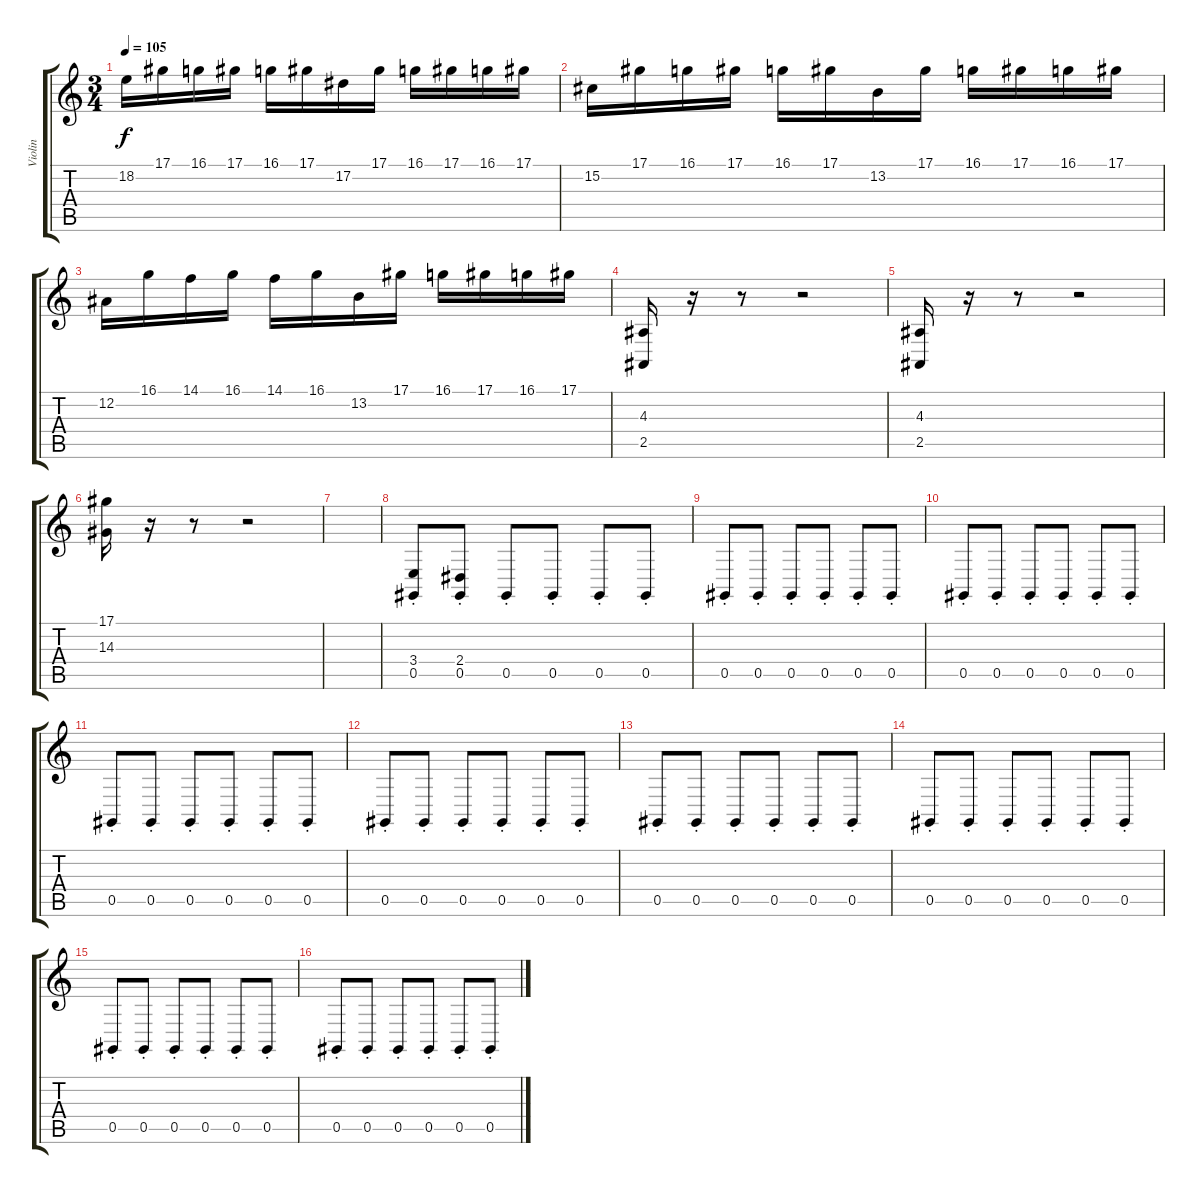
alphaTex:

\track ("Violin" "Violin") {instrument violin}
\staff {score tabs}
\tuning (Eb4 Bb3 Gb3 Db3 Ab2 Eb2) {hide}
\ts (3 4)
\tempo 105
\clef g2
\ks c
18.2.16{dy f} 17.1.16 16.1.16 17.1.16 16.1.16 17.1.16 17.2.16 17.1.16 16.1.16 17.1.16 16.1.16 17.1.16 |
15.2.16 17.1.16 16.1.16 17.1.16 16.1.16 17.1.16 13.2.16 17.1.16 16.1.16 17.1.16 16.1.16 17.1.16 |
12.2.16 16.1.16 14.1.16 16.1.16 14.1.16 16.1.16 13.2.16 17.1.16 16.1.16 17.1.16 16.1.16 17.1.16 |
(4.3 2.5).16 r.16 r.8 r.2 |
(4.3 2.5).16 r.16 r.8 r.2 |
(17.1 14.3).16 r.16 r.8 r.2 |
|
(3.4 0.5{st}).8 (2.4 0.5{st}).8 0.5{st}.8 0.5{st}.8 0.5{st}.8 0.5{st}.8 |
0.5{st}.8 0.5{st}.8 0.5{st}.8 0.5{st}.8 0.5{st}.8 0.5{st}.8 |
0.5{st}.8 0.5{st}.8 0.5{st}.8 0.5{st}.8 0.5{st}.8 0.5{st}.8 |
0.5{st}.8 0.5{st}.8 0.5{st}.8 0.5{st}.8 0.5{st}.8 0.5{st}.8 |
0.5{st}.8 0.5{st}.8 0.5{st}.8 0.5{st}.8 0.5{st}.8 0.5{st}.8 |
0.5{st}.8 0.5{st}.8 0.5{st}.8 0.5{st}.8 0.5{st}.8 0.5{st}.8 |
0.5{st}.8 0.5{st}.8 0.5{st}.8 0.5{st}.8 0.5{st}.8 0.5{st}.8 |
0.5{st}.8 0.5{st}.8 0.5{st}.8 0.5{st}.8 0.5{st}.8 0.5{st}.8 |
0.5{st}.8 0.5{st}.8 0.5{st}.8 0.5{st}.8 0.5{st}.8 0.5{st}.8
